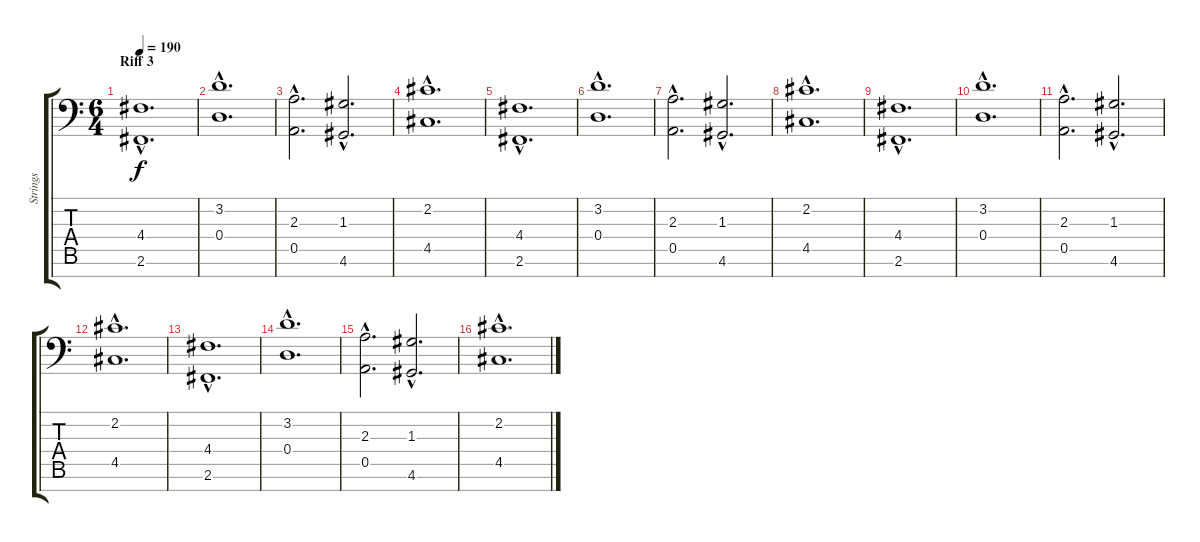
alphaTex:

\track ("Strings" "Strings") {instrument stringensemble1}
\staff {score tabs}
\tuning (E4 B3 G3 D3 A2 E2 C-1) {hide}
\ts (6 4)
\section ("" "Riff 3")
\tempo 190
\clef f4
\ks c
(4.4{hac} 2.6{hac}).1{d dy f} |
(3.2{hac} 0.4{hac}).1{d} |
(2.3{hac} 0.5{hac}).2{d} (1.3{hac} 4.6{hac}).2{d} |
(2.2{hac} 4.5{hac}).1{d} |
(4.4{hac} 2.6{hac}).1{d} |
(3.2{hac} 0.4{hac}).1{d} |
(2.3{hac} 0.5{hac}).2{d} (1.3{hac} 4.6{hac}).2{d} |
(2.2{hac} 4.5{hac}).1{d} |
(4.4{hac} 2.6{hac}).1{d} |
(3.2{hac} 0.4{hac}).1{d} |
(2.3{hac} 0.5{hac}).2{d} (1.3{hac} 4.6{hac}).2{d} |
(2.2{hac} 4.5{hac}).1{d} |
(4.4{hac} 2.6{hac}).1{d} |
(3.2{hac} 0.4{hac}).1{d} |
(2.3{hac} 0.5{hac}).2{d} (1.3{hac} 4.6{hac}).2{d} |
(2.2{hac} 4.5{hac}).1{d}
